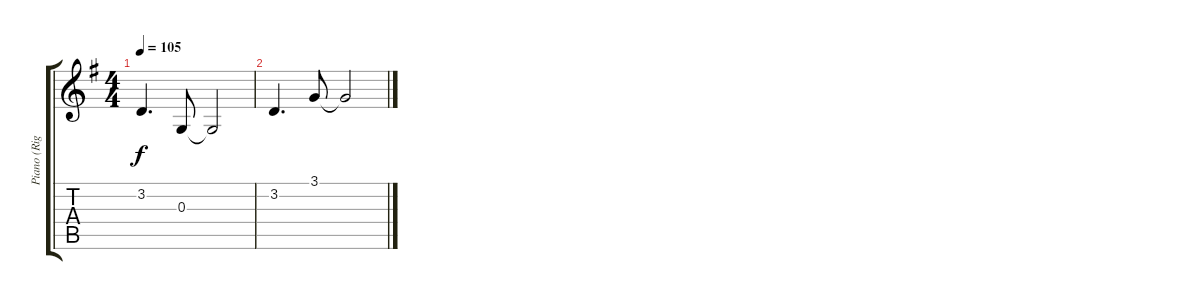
\track ("Piano (Right Hand)" "Piano (Rig") {instrument acousticgrandpiano}
\staff {score tabs}
\tuning (E4 B3 G3 D3 A2 E2) {hide}
\ts (4 4)
\tempo 105
\clef g2
\ks g
3.2.4{d dy f volume 11} 0.3.8 0.3{t}.2 |
3.2.4{d volume 9} 3.1.8 3.1{t}.2
